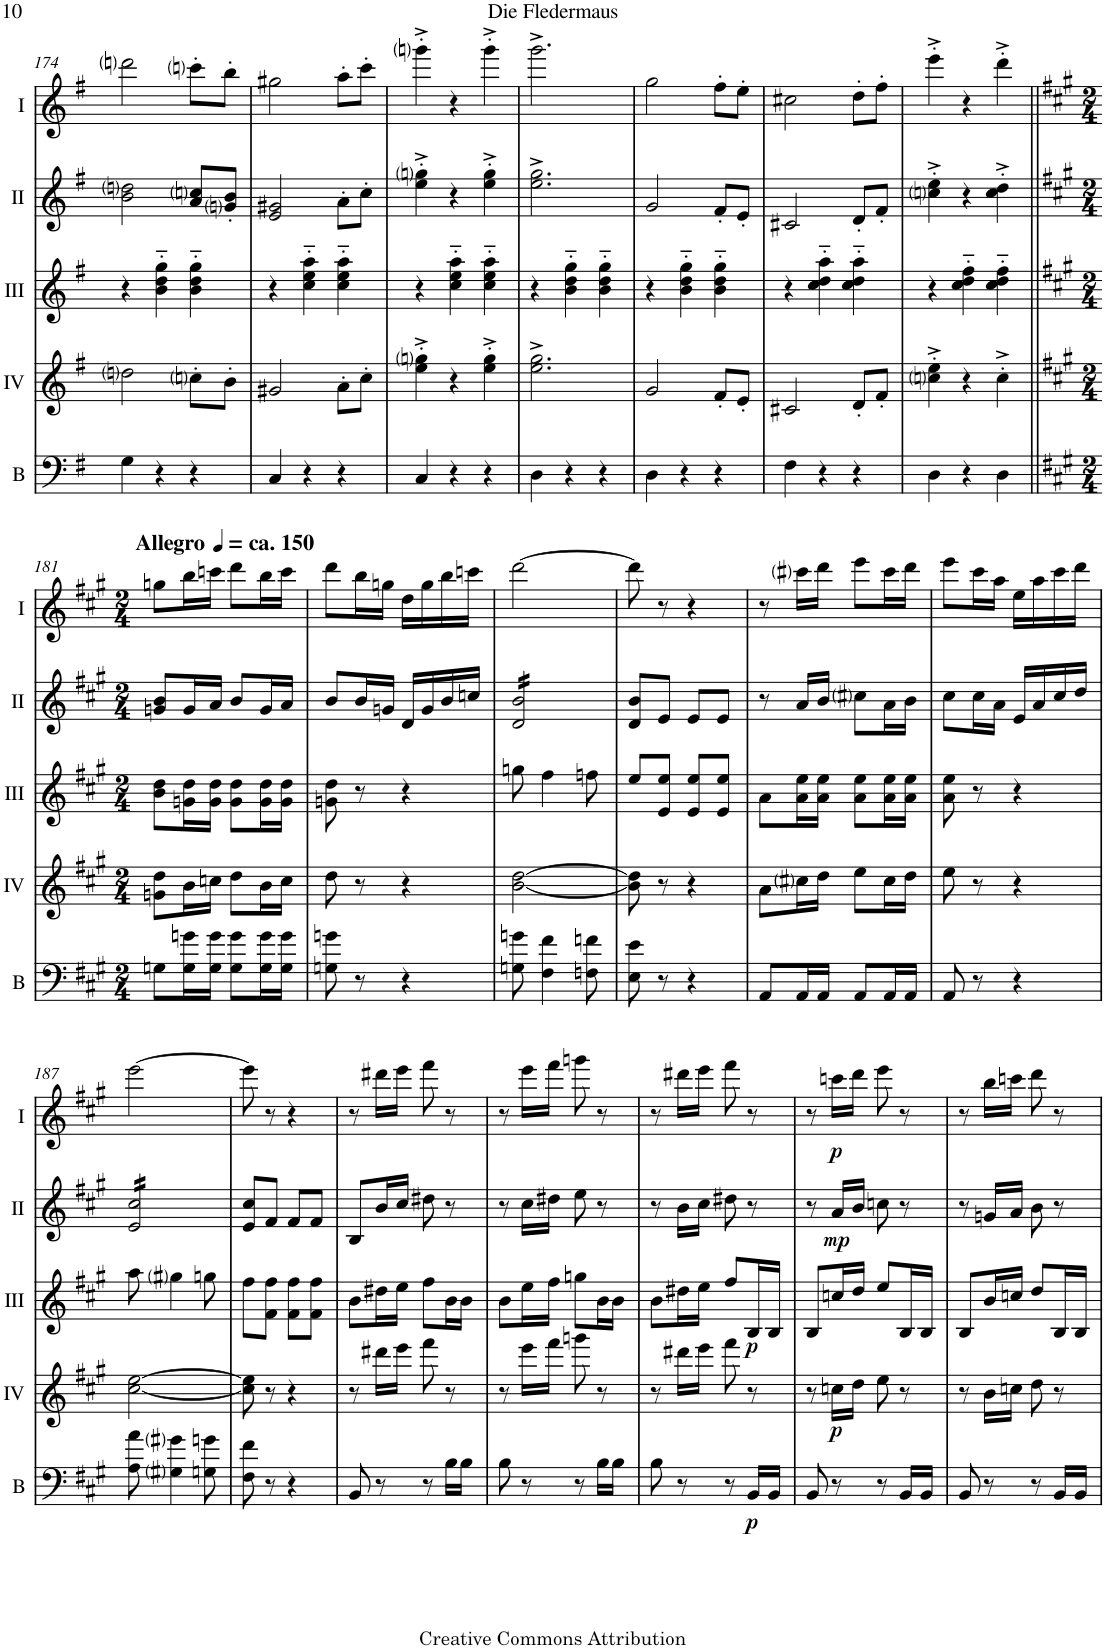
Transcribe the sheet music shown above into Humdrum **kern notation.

**kern	**dynam	**kern	**dynam	**kern	**dynam	**kern	**dynam	**kern	**dynam
*part5	*part5	*part4	*part4	*part3	*part3	*part2	*part2	*part1	*part1
*staff5	*staff5	*staff4	*staff4	*staff3	*staff3	*staff2	*staff2	*staff1	*staff1
*I"Bass	*	*I"Acc. 4	*	*I"Acc. 3	*	*I"Acc. 2	*	*I"Acc. 1	*
*I'B	*	*	*	*	*	*	*	*	*
!!LO:PB:g=z
*clefF4	*	*clefG2	*	*clefG2	*	*clefG2	*	*clefG2	*
*Trd7c12	*	*Trd7c12	*	*Trd7c12	*	*	*	*	*
*k[f#]	*	*k[f#]	*	*k[f#]	*	*k[f#]	*	*k[f#]	*
*M3/4	*	*M3/4	*	*M3/4	*	*M3/4	*	*M3/4	*
=174	=174	=174	=174	=174	=174	=174	=174	=174	=174
4G\	.	2ddni\	.	4r	.	2b\ 2ddni\	.	2dddni\	.
4r	.	.	.	4b\'~ 4dd\'~ 4gg\'~	.	.	.	.	.
4r	.	8ccni'\L	.	4b\'~ 4dd\'~ 4gg\'~	.	8a/ 8ccni/L	.	8cccni'\L	.
.	.	8b'\J	.	.	.	8gni/' 8b/'J	.	8bb'\J	.
=175	=175	=175	=175	=175	=175	=175	=175	=175	=175
4C/	.	2g#X/	.	4r	.	2e/ 2g#X/	.	2gg#X\	.
4r	.	.	.	4cc\'~ 4ee\'~ 4aa\'~	.	.	.	.	.
4r	.	8a'\L	.	4cc\'~ 4ee\'~ 4aa\'~	.	8a'\L	.	8aa'\L	.
.	.	8cc'\J	.	.	.	8cc'\J	.	8ccc'\J	.
=176	=176	=176	=176	=176	=176	=176	=176	=176	=176
4C/	.	4ee\'^ 4ggni\'^	.	4r	.	4ee\'^ 4ggni\'^	.	4gggni'^\	.
4r	.	4r	.	4cc\'~ 4ee\'~ 4aa\'~	.	4r	.	4r	.
4r	.	4ee\'^ 4gg\'^	.	4cc\'~ 4ee\'~ 4aa\'~	.	4ee\'^ 4gg\'^	.	4ggg'^\	.
=177	=177	=177	=177	=177	=177	=177	=177	=177	=177
4D\	.	2.ee\^ 2.gg\^	.	4r	.	2.ee\^ 2.gg\^	.	2.ggg^\	.
4r	.	.	.	4b\'~ 4dd\'~ 4gg\'~	.	.	.	.	.
4r	.	.	.	4b\'~ 4dd\'~ 4gg\'~	.	.	.	.	.
=178	=178	=178	=178	=178	=178	=178	=178	=178	=178
4D\	.	2g/	.	4r	.	2g/	.	2gg\	.
4r	.	.	.	4b\'~ 4dd\'~ 4gg\'~	.	.	.	.	.
4r	.	8f#'/L	.	4b\'~ 4dd\'~ 4gg\'~	.	8f#'/L	.	8ff#'\L	.
.	.	8e'/J	.	.	.	8e'/J	.	8ee'\J	.
=179	=179	=179	=179	=179	=179	=179	=179	=179	=179
4F#\	.	2c#X/	.	4r	.	2c#X/	.	2cc#X\	.
4r	.	.	.	4cc\'~ 4dd\'~ 4aa\'~	.	.	.	.	.
4r	.	8d'/L	.	4cc\'~ 4dd\'~ 4aa\'~	.	8d'/L	.	8dd'\L	.
.	.	8f#'/J	.	.	.	8f#'/J	.	8ff#'\J	.
=180	=180	=180	=180	=180	=180	=180	=180	=180	=180
4D\	.	4ccni\'^ 4ee\'^	.	4r	.	4ccni\'^ 4ee\'^	.	4eee'^\	.
4r	.	4r	.	4cc\'~ 4dd\'~ 4ff#\'~	.	4r	.	4r	.
4D\	.	4cc'^\	.	4cc\'~ 4dd\'~ 4ff#\'~	.	4cc\'^ 4dd\'^	.	4ddd'^\	.
!!LO:LB:g=z
=181||	=181||	=181||	=181||	=181||	=181||	=181||	=181||	=181||	=181||
*k[f#c#g#]	*	*k[f#c#g#]	*	*k[f#c#g#]	*	*k[f#c#g#]	*	*k[f#c#g#]	*
*M2/4	*	*M2/4	*	*M2/4	*	*M2/4	*	*M2/4	*
!	!	!	!	!	!	!	!	!LO:TX:a:B:t=Allegro	!
!	!	!	!	!	!	!	!	!LO:TX:a:B:t=ca. 150	!
8Gn\L	.	8gn\ 8dd\L	.	8b\ 8dd\L	.	8gn/ 8b/L	.	8ggn\L	.
16G\ 16gn\L	.	16b\L	.	16gn\ 16dd\L	.	16g/L	.	16bb\L	.
16G\ 16g\JJ	.	16ccn\JJ	.	16g\ 16dd\JJ	.	16a/JJ	.	16cccn\JJ	.
8G\ 8g\L	.	8dd\L	.	8g\ 8dd\L	.	8b/L	.	8ddd\L	.
16G\ 16g\L	.	16b\L	.	16g\ 16dd\L	.	16g/L	.	16bb\L	.
16G\ 16g\JJ	.	16cc\JJ	.	16g\ 16dd\JJ	.	16a/JJ	.	16ccc\JJ	.
=182	=182	=182	=182	=182	=182	=182	=182	=182	=182
8Gn\ 8gn\	.	8dd\	.	8gn\ 8dd\	.	8b/L	.	8ddd\L	.
8r	.	8r	.	8r	.	16b/L	.	16bb\L	.
.	.	.	.	.	.	16gn/JJ	.	16ggn\JJ	.
4r	.	4r	.	4r	.	16d/LL	.	16dd\LL	.
.	.	.	.	.	.	16g/	.	16gg\	.
.	.	.	.	.	.	16b/	.	16bb\	.
.	.	.	.	.	.	16ccn/JJ	.	16cccn\JJ	.
=183	=183	=183	=183	=183	=183	=183	=183	=183	=183
*	*	*	*	*	*	*tremolo	*	*	*
8Gn\ 8gn\	.	[2b\ [2dd\	.	8ggn\	.	16d/ 16b/LL	.	[2ddd\	.
.	.	.	.	.	.	16d/ 16b/	.	.	.
4F#\ 4f#\	.	.	.	4ff#\	.	16d/ 16b/	.	.	.
.	.	.	.	.	.	16d/ 16b/	.	.	.
.	.	.	.	.	.	16d/ 16b/	.	.	.
.	.	.	.	.	.	16d/ 16b/	.	.	.
8Fn\ 8fn\	.	.	.	8ffn\	.	16d/ 16b/	.	.	.
.	.	.	.	.	.	16d/ 16b/JJ	.	.	.
*	*	*	*	*	*	*Xtremolo	*	*	*
=184	=184	=184	=184	=184	=184	=184	=184	=184	=184
8E\ 8e\	.	8b\] 8dd\]	.	8ee/L	.	8d/ 8b/L	.	8ddd\]	.
8r	.	8r	.	8e/ 8ee/J	.	8e/J	.	8r	.
4r	.	4r	.	8e/ 8ee/L	.	8e/L	.	4r	.
.	.	.	.	8e/ 8ee/J	.	8e/J	.	.	.
=185	=185	=185	=185	=185	=185	=185	=185	=185	=185
8AA/L	.	8a\L	.	8a\L	.	8r	.	8r	.
16AA/L	.	16cc#i\L	.	16a\ 16ee\L	.	16a/LL	.	16ccc#i\LL	.
16AA/JJ	.	16dd\JJ	.	16a\ 16ee\JJ	.	16b/JJ	.	16ddd\JJ	.
8AA/L	.	8ee\L	.	8a\ 8ee\L	.	8cc#i\L	.	8eee\L	.
16AA/L	.	16cc#\L	.	16a\ 16ee\L	.	16a\L	.	16ccc#\L	.
16AA/JJ	.	16dd\JJ	.	16a\ 16ee\JJ	.	16b\JJ	.	16ddd\JJ	.
=186	=186	=186	=186	=186	=186	=186	=186	=186	=186
8AA/	.	8ee\	.	8a\ 8ee\	.	8cc#\L	.	8eee\L	.
8r	.	8r	.	8r	.	16cc#\L	.	16ccc#\L	.
.	.	.	.	.	.	16a\JJ	.	16aa\JJ	.
4r	.	4r	.	4r	.	16e/LL	.	16ee\LL	.
.	.	.	.	.	.	16a/	.	16aa\	.
.	.	.	.	.	.	16cc#/	.	16ccc#\	.
.	.	.	.	.	.	16dd/JJ	.	16ddd\JJ	.
!!LO:LB:g=z
=187	=187	=187	=187	=187	=187	=187	=187	=187	=187
*	*	*	*	*	*	*tremolo	*	*	*
8A\ 8a\	.	[2cc#\ [2ee\	.	8aa\	.	16e/ 16cc#/LL	.	[2eee\	.
.	.	.	.	.	.	16e/ 16cc#/	.	.	.
4G#i\ 4g#i\	.	.	.	4gg#i\	.	16e/ 16cc#/	.	.	.
.	.	.	.	.	.	16e/ 16cc#/	.	.	.
.	.	.	.	.	.	16e/ 16cc#/	.	.	.
.	.	.	.	.	.	16e/ 16cc#/	.	.	.
8Gn\ 8gn\	.	.	.	8ggn\	.	16e/ 16cc#/	.	.	.
.	.	.	.	.	.	16e/ 16cc#/JJ	.	.	.
*	*	*	*	*	*	*Xtremolo	*	*	*
=188	=188	=188	=188	=188	=188	=188	=188	=188	=188
8F#\ 8f#\	.	8cc#\] 8ee\]	.	8ff#\L	.	8e/ 8cc#/L	.	8eee\]	.
8r	.	8r	.	8f#\ 8ff#\J	.	8f#/J	.	8r	.
4r	.	4r	.	8f#\ 8ff#\L	.	8f#/L	.	4r	.
.	.	.	.	8f#\ 8ff#\J	.	8f#/J	.	.	.
=189	=189	=189	=189	=189	=189	=189	=189	=189	=189
8BB/	.	8r	.	8b\L	.	8B/L	.	8r	.
8r	.	16ddd#X\LL	.	16dd#X\L	.	16b/L	.	16ddd#X\LL	.
.	.	16eee\JJ	.	16ee\JJ	.	16cc#/JJ	.	16eee\JJ	.
8r	.	8fff#\	.	8ff#\L	.	8dd#X\	.	8fff#\	.
16B\LL	.	8r	.	16b\L	.	8r	.	8r	.
16B\JJ	.	.	.	16b\JJ	.	.	.	.	.
=190	=190	=190	=190	=190	=190	=190	=190	=190	=190
8B\	.	8r	.	8b\L	.	8r	.	8r	.
8r	.	16eee\LL	.	16ee\L	.	16cc#\LL	.	16eee\LL	.
.	.	16fff#\JJ	.	16ff#\JJ	.	16dd#X\JJ	.	16fff#\JJ	.
8r	.	8gggn\	.	8ggn\L	.	8ee\	.	8gggn\	.
16B\LL	.	8r	.	16b\L	.	8r	.	8r	.
16B\JJ	.	.	.	16b\JJ	.	.	.	.	.
=191	=191	=191	=191	=191	=191	=191	=191	=191	=191
8B\	.	8r	.	8b\L	.	8r	.	8r	.
8r	.	16ddd#X\LL	.	16dd#X\L	.	16b\LL	.	16ddd#X\LL	.
.	.	16eee\JJ	.	16ee\JJ	.	16cc#\JJ	.	16eee\JJ	.
8r	.	8fff#\	.	8ff#/L	.	8dd#X\	.	8fff#\	.
!	!LO:DY:b	!	!	!	!LO:DY:b	!	!	!	!
16BB/LL	p	8r	.	16B/L	p	8r	.	8r	.
16BB/JJ	.	.	.	16B/JJ	.	.	.	.	.
=192	=192	=192	=192	=192	=192	=192	=192	=192	=192
8BB/	.	8r	.	8B/L	.	8r	.	8r	.
!	!	!	!LO:DY:b	!	!	!	!LO:DY:b	!	!LO:DY:b
8r	.	16ccn\LL	p	16ccn/L	.	16a/LL	mp	16cccn\LL	p
.	.	16dd\JJ	.	16dd/JJ	.	16b/JJ	.	16ddd\JJ	.
8r	.	8ee\	.	8ee/L	.	8ccn\	.	8eee\	.
16BB/LL	.	8r	.	16B/L	.	8r	.	8r	.
16BB/JJ	.	.	.	16B/JJ	.	.	.	.	.
=193	=193	=193	=193	=193	=193	=193	=193	=193	=193
8BB/	.	8r	.	8B/L	.	8r	.	8r	.
8r	.	16b\LL	.	16b/L	.	16gn/LL	.	16bb\LL	.
.	.	16ccn\JJ	.	16ccn/JJ	.	16a/JJ	.	16cccn\JJ	.
8r	.	8dd\	.	8dd/L	.	8b\	.	8ddd\	.
16BB/LL	.	8r	.	16B/L	.	8r	.	8r	.
16BB/JJ	.	.	.	16B/JJ	.	.	.	.	.
=	=	=	=	=	=	=	=	=	=
*-	*-	*-	*-	*-	*-	*-	*-	*-	*-
